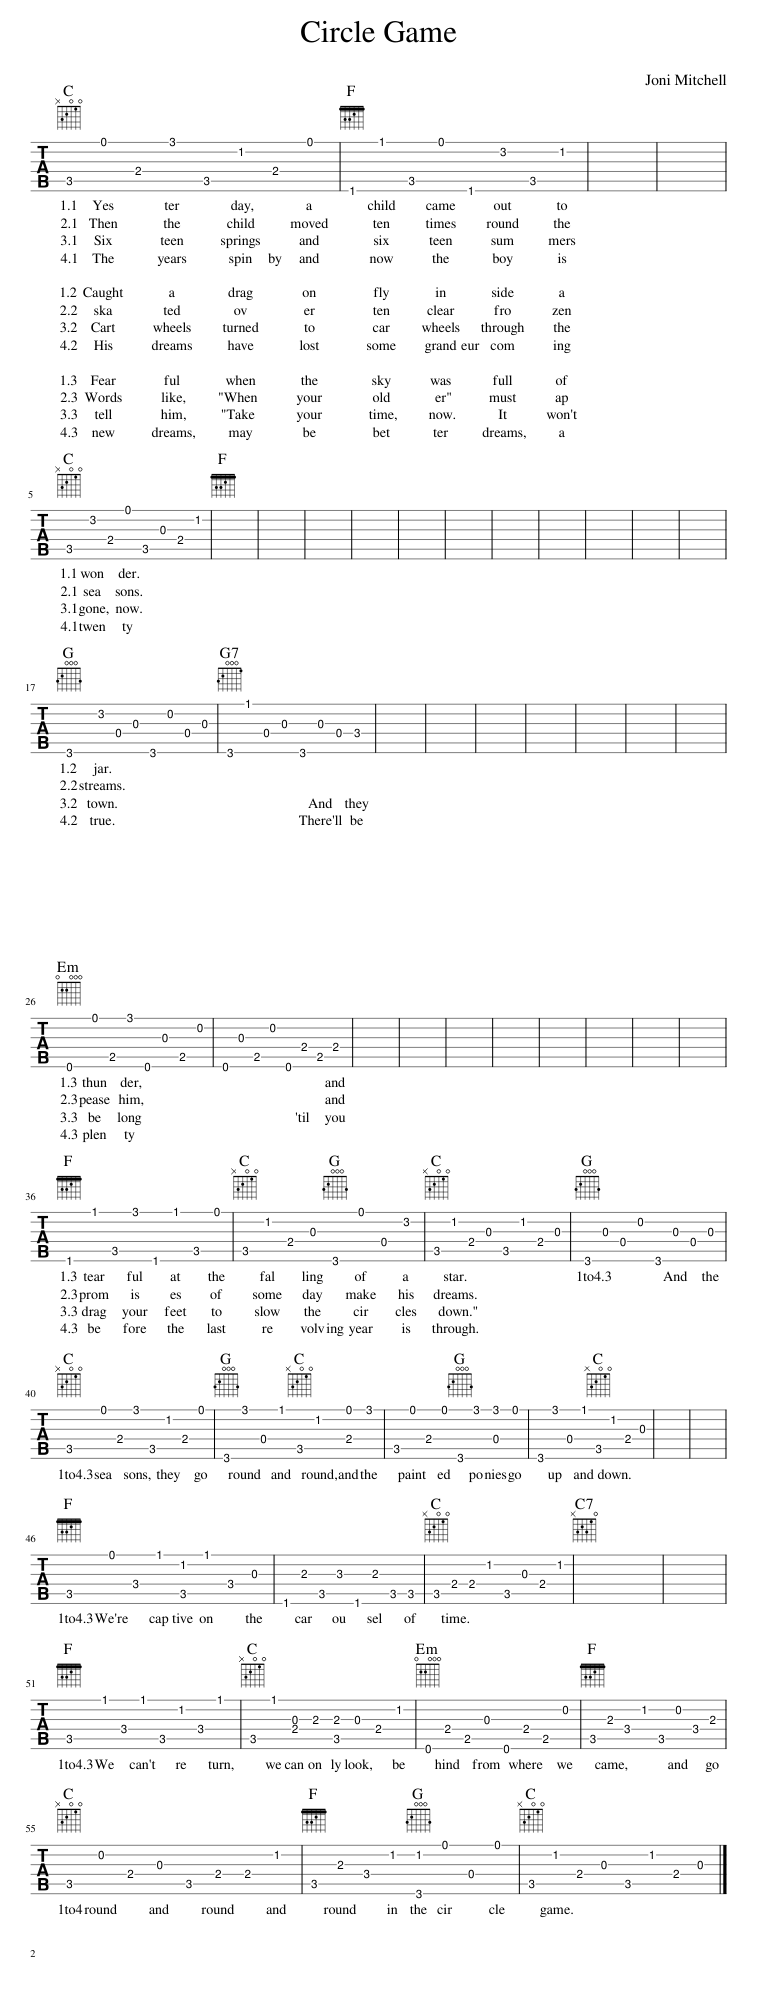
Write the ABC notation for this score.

X:1
L:1/8
M:4/4
I:linebreak $
K:C
V:1 tab stafflines=6 strings="E2,A2,D3,G3,B3,E4 nostems"
V:1
 !5!C, !1!E !4!E, !1!G !5!C, !2!C !4!E, !1!E | !6!F,, !1!F !5!C, !1!E !6!F,, !2!D !5!C, !2!C | x8 | x8 |$ !5!C, !2!D !4!E, !1!E !5!C, !3!G, !4!E, !2!C | %5
 x8 | x8 | x8 | x8 | x8 | %10
 x8 | x8 | x8 | x8 | x8 | %15
 x8 |$ !6!G,, !2!D !4!D, !3!G, !6!G,, !2!B, !4!D, !3!G, | !6!G,, !1!F !4!D, !3!G, !6!G,, !3!G, !4!D, !4!F, | x8 | x8 | %20
 x8 | x8 | x8 | x8 | x8 |$ %25
 !6!E,, !1!E !5!B,, !1!G !6!E,, !3!G, !5!B,, !2!B, | !6!E,, !3!G, !5!B,, !2!B, !6!E,, !4!E, !5!B,, !4!E, | x8 | x8 | x8 | %30
 x8 | x8 | x8 | x8 | x8 |$ %35
 !6!F,, !1!F !5!C, !1!G !6!F,, !1!F !5!C, !1!E | !5!C, !2!C !4!E, !3!G, !6!G,, !1!E !4!D, !2!D | !5!C, !2!C !4!E, !3!G, !5!C, !2!C !4!E, !3!G, | !6!G,, !3!G, !4!D, !2!B, !6!G,, !3!G, !4!D, !3!G, |$ !5!C, !1!E !4!E, !1!G !5!C, !2!C !4!E, !1!E | %40
 !6!G,, !1!G !4!D, !1!F !5!C, !2!C [!4!E,!1!E] !1!G | !5!C, !1!E !4!E, !1!E !6!G,, !1!G [!4!D,!1!G] !1!E | !6!G,, !1!G !4!D, !1!F !5!C, !2!C !4!E, !3!G, | x8 | x8 |$ %45
 !5!C, !1!E !4!F, !1!F [!5!C,!2!C] !1!F !4!F, !3!G, | !6!F,, !3!A, !5!C, !3!_B, !6!F,, !3!A, !5!C, !5!C, | !5!C, !4!E, !4!E, !2!C !5!C, !3!G, !4!E, !2!C | x2 x2 x2 x2 | x8 |$ %50
 !5!C, !1!F !4!F, !1!F !5!C, !2!C !4!F, !1!F | !5!C, !1!F [!4!E,!3!G,] !3!A, [!5!C,!3!A,] !3!G, !4!E, !2!C | !6!E,, !4!E, !5!B,, !3!G, !6!E,, !4!E, !5!B,, !2!B, | !5!C, !3!A, !4!F, !2!C !5!C, !2!B, !4!F, !3!A, |$ !5!C, !2!B, !4!E, !3!G, !5!C, !4!E, !4!E, !2!C | %55
 !5!C, !3!A, !4!F, !2!C [!6!G,,!2!C] !1!E !4!D, !1!E | !5!C, !2!C !4!E, !3!G, !5!C, !2!C !4!E, !3!G, |] %57
